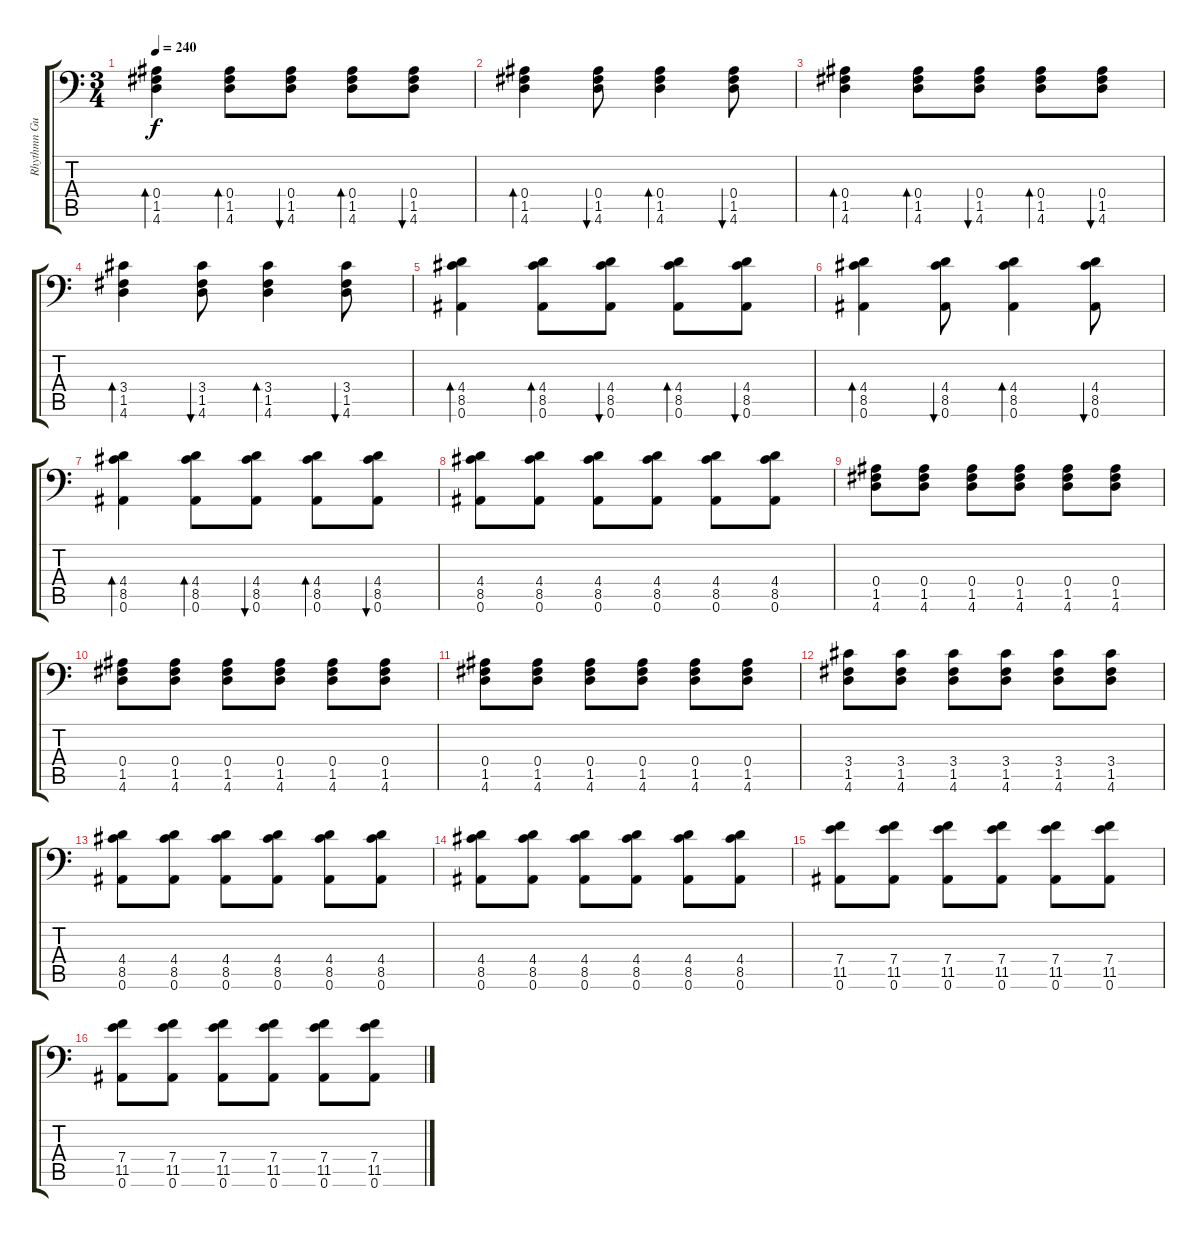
\track ("Rhythmn Guitar #2" "Rhythmn Gu") {instrument distortionguitar}
\staff {score tabs}
\tuning (C4 G3 Eb3 Bb2 F2 Bb1) {hide}
\ts (3 4)
\tempo 240
\clef f4
\ks c
(0.4 1.5 4.6).4{bd 120 dy f volume 11 instrument electricguitarjazz} (0.4 1.5 4.6).8{bd 120} (0.4 1.5 4.6).8{bu 120} (0.4 1.5 4.6).8{bd 120} (0.4 1.5 4.6).8{bu 120} |
(0.4 1.5 4.6).4{bd 120} (0.4 1.5 4.6).8{bu 120} (0.4 1.5 4.6).4{bd 120} (0.4 1.5 4.6).8{bu 120} |
(0.4 1.5 4.6).4{bd 120} (0.4 1.5 4.6).8{bd 120} (0.4 1.5 4.6).8{bu 120} (0.4 1.5 4.6).8{bd 120} (0.4 1.5 4.6).8{bu 120} |
(3.4 1.5 4.6).4{bd 120} (3.4 1.5 4.6).8{bu 120} (3.4 1.5 4.6).4{bd 120} (3.4 1.5 4.6).8{bu 120} |
(4.4 8.5 0.6).4{bd 120} (4.4 8.5 0.6).8{bd 120} (4.4 8.5 0.6).8{bu 120} (4.4 8.5 0.6).8{bd 120} (4.4 8.5 0.6).8{bu 120} |
(4.4 8.5 0.6).4{bd 120} (4.4 8.5 0.6).8{bu 120} (4.4 8.5 0.6).4{bd 120} (4.4 8.5 0.6).8{bu 120} |
(4.4 8.5 0.6).4{bd 120} (4.4 8.5 0.6).8{bd 120} (4.4 8.5 0.6).8{bu 120} (4.4 8.5 0.6).8{bd 120} (4.4 8.5 0.6).8{bu 120} |
(4.4 8.5 0.6).8{volume 13 instrument distortionguitar} (4.4 8.5 0.6).8 (4.4 8.5 0.6).8 (4.4 8.5 0.6).8 (4.4 8.5 0.6).8 (4.4 8.5 0.6).8 |
(0.4 1.5 4.6).8 (0.4 1.5 4.6).8 (0.4 1.5 4.6).8 (0.4 1.5 4.6).8 (0.4 1.5 4.6).8 (0.4 1.5 4.6).8 |
(0.4 1.5 4.6).8 (0.4 1.5 4.6).8 (0.4 1.5 4.6).8 (0.4 1.5 4.6).8 (0.4 1.5 4.6).8 (0.4 1.5 4.6).8 |
(0.4 1.5 4.6).8 (0.4 1.5 4.6).8 (0.4 1.5 4.6).8 (0.4 1.5 4.6).8 (0.4 1.5 4.6).8 (0.4 1.5 4.6).8 |
(3.4 1.5 4.6).8 (3.4 1.5 4.6).8 (3.4 1.5 4.6).8 (3.4 1.5 4.6).8 (3.4 1.5 4.6).8 (3.4 1.5 4.6).8 |
(4.4 8.5 0.6).8 (4.4 8.5 0.6).8 (4.4 8.5 0.6).8 (4.4 8.5 0.6).8 (4.4 8.5 0.6).8 (4.4 8.5 0.6).8 |
(4.4 8.5 0.6).8 (4.4 8.5 0.6).8 (4.4 8.5 0.6).8 (4.4 8.5 0.6).8 (4.4 8.5 0.6).8 (4.4 8.5 0.6).8 |
(7.4 11.5 0.6).8 (7.4 11.5 0.6).8 (7.4 11.5 0.6).8 (7.4 11.5 0.6).8 (7.4 11.5 0.6).8 (7.4 11.5 0.6).8 |
(7.4 11.5 0.6).8 (7.4 11.5 0.6).8 (7.4 11.5 0.6).8 (7.4 11.5 0.6).8 (7.4 11.5 0.6).8 (7.4 11.5 0.6).8
